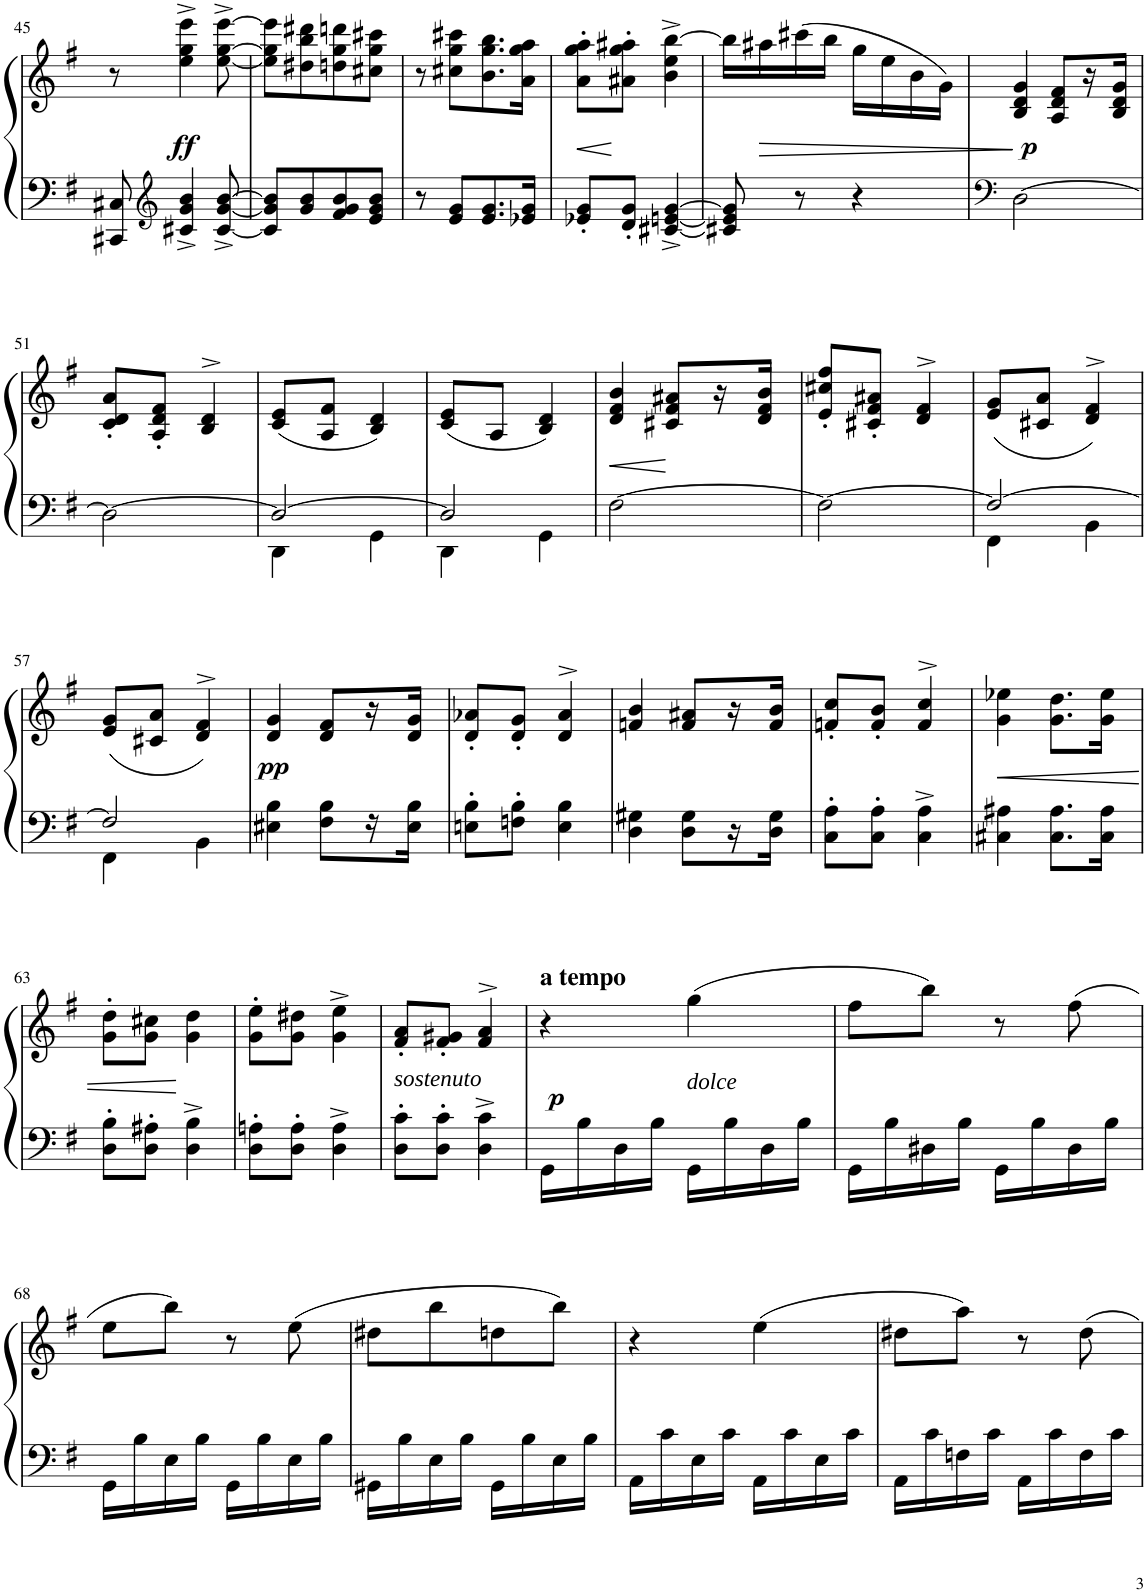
**kern	**kern	**dynam
*part1	*part1	*part1
*staff2	*staff1	*staff1/2
*I"Piano	*	*
*I'Pno	*	*
!!LO:PB:g=z
*clefF4	*clefG2	*
*k[f#]	*k[f#]	*
*M2/4	*M2/4	*
=45	=45	=45
8CC#X/ 8C#X/	8r	.
*clefG2	*	*
!	!	!LO:DY:b
4c#X/^ 4g/^ 4b/^	4ee\^ 4gg\^ 4eee\^	ff
[8c#/^ [8g/^ [8b/^	[8ee\^ [8gg\^ [8eee\^	.
=46	=46	=46
8c#/] 8g/] 8b/]L	8ee\ 8gg\] 8eee\L	.
8g/ 8b/	8dd#X\ 8bb\ 8ddd#X\	.
8f#/ 8g/ 8b/	8ddn\ 8gg\ 8dddn\	.
8e/ 8g/ 8b/J	8cc#X\ 8gg\ 8ccc#X\J	.
=47	=47	=47
8r	8r	.
8e/ 8g/L	8cc#X\ 8gg\ 8ccc#X\L	.
8.e/ 8.g/	8.b\ 8.gg\ 8.bb\	.
16e-X/ 16g/Jk	16a\ 16gg\ 16aa\Jk	.
=48	=48	=48
!	!	!LO:HP:b
8e-X/' 8g/'L	8a\' 8gg\' 8aa\'L	<
8d/' 8g/'J	8a#X\' 8gg\' 8aa#X\'J	[
[4c#X/^ [4en/^ [4g/^	4b\^ 4ee\^ [4bb\^	.
=49	=49	=49
8c#X/ 8e/] 8g/	16bb\LL]	.
!	!	!LO:HP:b
.	16aa#X\	>
8r	(16ccc#X\	.
.	16bb\JJ	.
4r	16gg\LL	.
.	16ee\	.
.	16b\	.
.	16g\JJ)	.
.	.	]
=50	=50	=50
*clefF4	*	*
!	!	!LO:DY:b
[2D\	4B/ 4d/ 4g/	p
.	8A/ 8d/ 8f#/L	.
.	16r	.
.	16B/ 16d/ 16g/JJ	.
!!LO:LB:g=z
=51	=51	=51
2D\_	8c/' 8d/' 8a/'L	.
.	8A/' 8d/' 8f#/'J	.
.	4B/^> 4d/^>	.
=52	=52	=52
*^	*	*
2D/_	4DD\	(8c/ 8e/L	.
.	.	8A/ 8f#/J	.
.	4GG\	4B/ 4d/)	.
=53	=53	=53	=53
2D/]	4DD\	(8c/ 8e/L	.
.	.	8A/J	.
.	4GG\	4B/ 4d/)	.
=54	=54	=54	=54
!	!	!	!LO:HP:b
*v	*v	*	*
[2F#\	4d/ 4f#/ 4b/	<
.	8c#X/ 8f#/ 8a#X/L	[
.	16r	.
.	16d/ 16f#/ 16b/JJ	.
=55	=55	=55
2F#\_	8e/' 8cc#X/' 8ff#/'L	.
.	8c#X/' 8f#/' 8a#X/'J	.
.	4d/^> 4f#/^>	.
=56	=56	=56
*^	*	*
2F#/_	4FF#\	(8e/ 8g/L	.
.	.	8c#X/ 8a/J	.
.	4BB\	4d/^> 4f#/^>)	.
!!LO:LB:g=z
=57	=57	=57	=57
2F#/]	4FF#\	(8e/ 8g/L	.
.	.	8c#X/ 8a/J	.
.	4BB\	4d/^> 4f#/^>)	.
=58	=58	=58	=58
!	!	!	!LO:DY:b
*v	*v	*	*
4E#X\ 4B\	4d/ 4g/	pp
8F#\ 8B\L	8d/ 8f#/L	.
16r	16r	.
16E#\ 16B\JJ	16d/ 16g/JJ	.
=59	=59	=59
8En\' 8B\'L	8d/' 8a-X/'L	.
8Fn\' 8B\'J	8d/' 8g/'J	.
4E\ 4B\	4d/^> 4a-/^>	.
=60	=60	=60
4D\ 4G#X\	4fn/ 4b/	.
8D\ 8G#\L	8f/ 8a#X/L	.
16r	16r	.
16D\ 16G#\JJ	16f/ 16b/JJ	.
=61	=61	=61
8C\' 8A\'L	8fn/' 8cc/'L	.
8C\' 8A\'J	8f/' 8b/'J	.
4C\^ 4A\^	4f/^> 4cc/^>	.
=62	=62	=62
!	!	!LO:HP:b
4C#X\ 4A#X\	4g\ 4ee-X\	<
8.C#\ 8.A#\L	8.g\ 8.dd\L	.
16C#\ 16A#\Jk	16g\ 16ee-\Jk	.
!!LO:LB:g=z
=63	=63	=63
8D\' 8B\'L	8g\' 8dd\'L	.
8D\' 8A#X\'J	8g\ 8cc#X\J	.
4D\^ 4B\^	4g\ 4dd\	[
=64	=64	=64
8D\' 8An\'L	8g\' 8ee\'L	.
8D\' 8A\'J	8g\ 8dd#X\J	.
4D\^ 4A\^	4g\^ 4ee\^	.
=65	=65	=65
!	!LO:TX:b:i:t=sostenuto	!
8D\' 8c\'L	8f#/' 8a/'L	.
8D\' 8c\'J	8f#/' 8g#X/'J	.
4D\^ 4c\^	4f#/^> 4a/^>	.
=66	=66	=66
!	!LO:TX:a:B:t=a tempo	!
!	!	!LO:DY:b
16GG\LL	4r	p
16B\	.	.
16D\	.	.
16B\JJ	.	.
!	!LO:TX:b:i:t=dolce	!
16GG\LL	(4gg\	.
16B\	.	.
16D\	.	.
16B\JJ	.	.
=67	=67	=67
16GG\LL	8ff#\L	.
16B\	.	.
16D#X\	8bb\J)	.
16B\JJ	.	.
16GG\LL	8r	.
16B\	.	.
16D#\	(8ff#\	.
16B\JJ	.	.
!!LO:LB:g=z
=68	=68	=68
16GG\LL	8ee\L	.
16B\	.	.
16E\	8bb\J)	.
16B\JJ	.	.
16GG\LL	8r	.
16B\	.	.
16E\	(8ee\	.
16B\JJ	.	.
=69	=69	=69
16GG#X\LL	8dd#X\L	.
16B\	.	.
16E\	8bb\	.
16B\JJ	.	.
16GG#\LL	8ddn\	.
16B\	.	.
16E\	8bb\J)	.
16B\JJ	.	.
=70	=70	=70
16AA\LL	4r	.
16c\	.	.
16E\	.	.
16c\JJ	.	.
16AA\LL	(4ee\	.
16c\	.	.
16E\	.	.
16c\JJ	.	.
=71	=71	=71
16AA\LL	8dd#X\L	.
16c\	.	.
16Fn\	8aa\J)	.
16c\JJ	.	.
16AA\LL	8r	.
16c\	.	.
16F\	8dd#\	.
16c\JJ	.	.
=	=	=
*-	*-	*-
